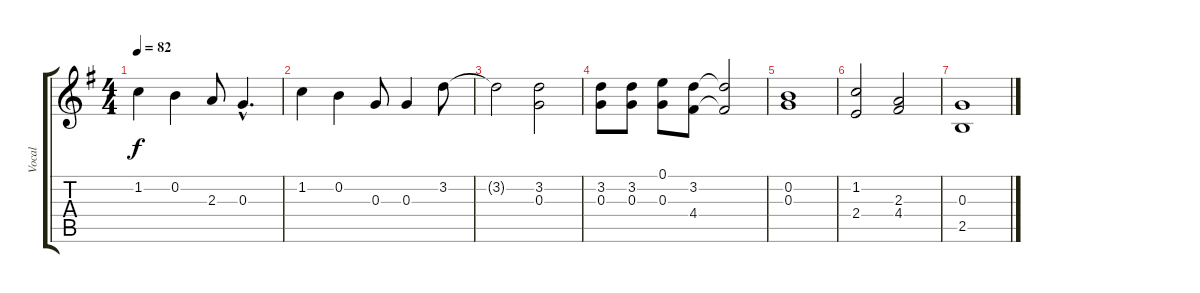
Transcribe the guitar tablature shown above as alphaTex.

\track ("Vocal" "Vocal") {instrument electricguitarmuted}
\staff {score tabs}
\tuning (E4 B3 G3 D3 A2 E2) {hide}
\ts (4 4)
\tempo 82
\clef g2
\ks g
1.2.4{dy f} 0.2.4 2.3.8 0.3{hac}.4{d} |
1.2.4 0.2.4 0.3.8 0.3.4 3.2.8 |
3.2{t}.2 (3.2 0.3).2 |
(3.2 0.3).8 (3.2 0.3).8 (0.1 0.3).8 (3.2 4.4).8 (3.2{t} 4.4{t}).2 |
(0.2 0.3).1 |
(1.2 2.4).2 (2.3 4.4).2 |
(0.3 2.5).1
